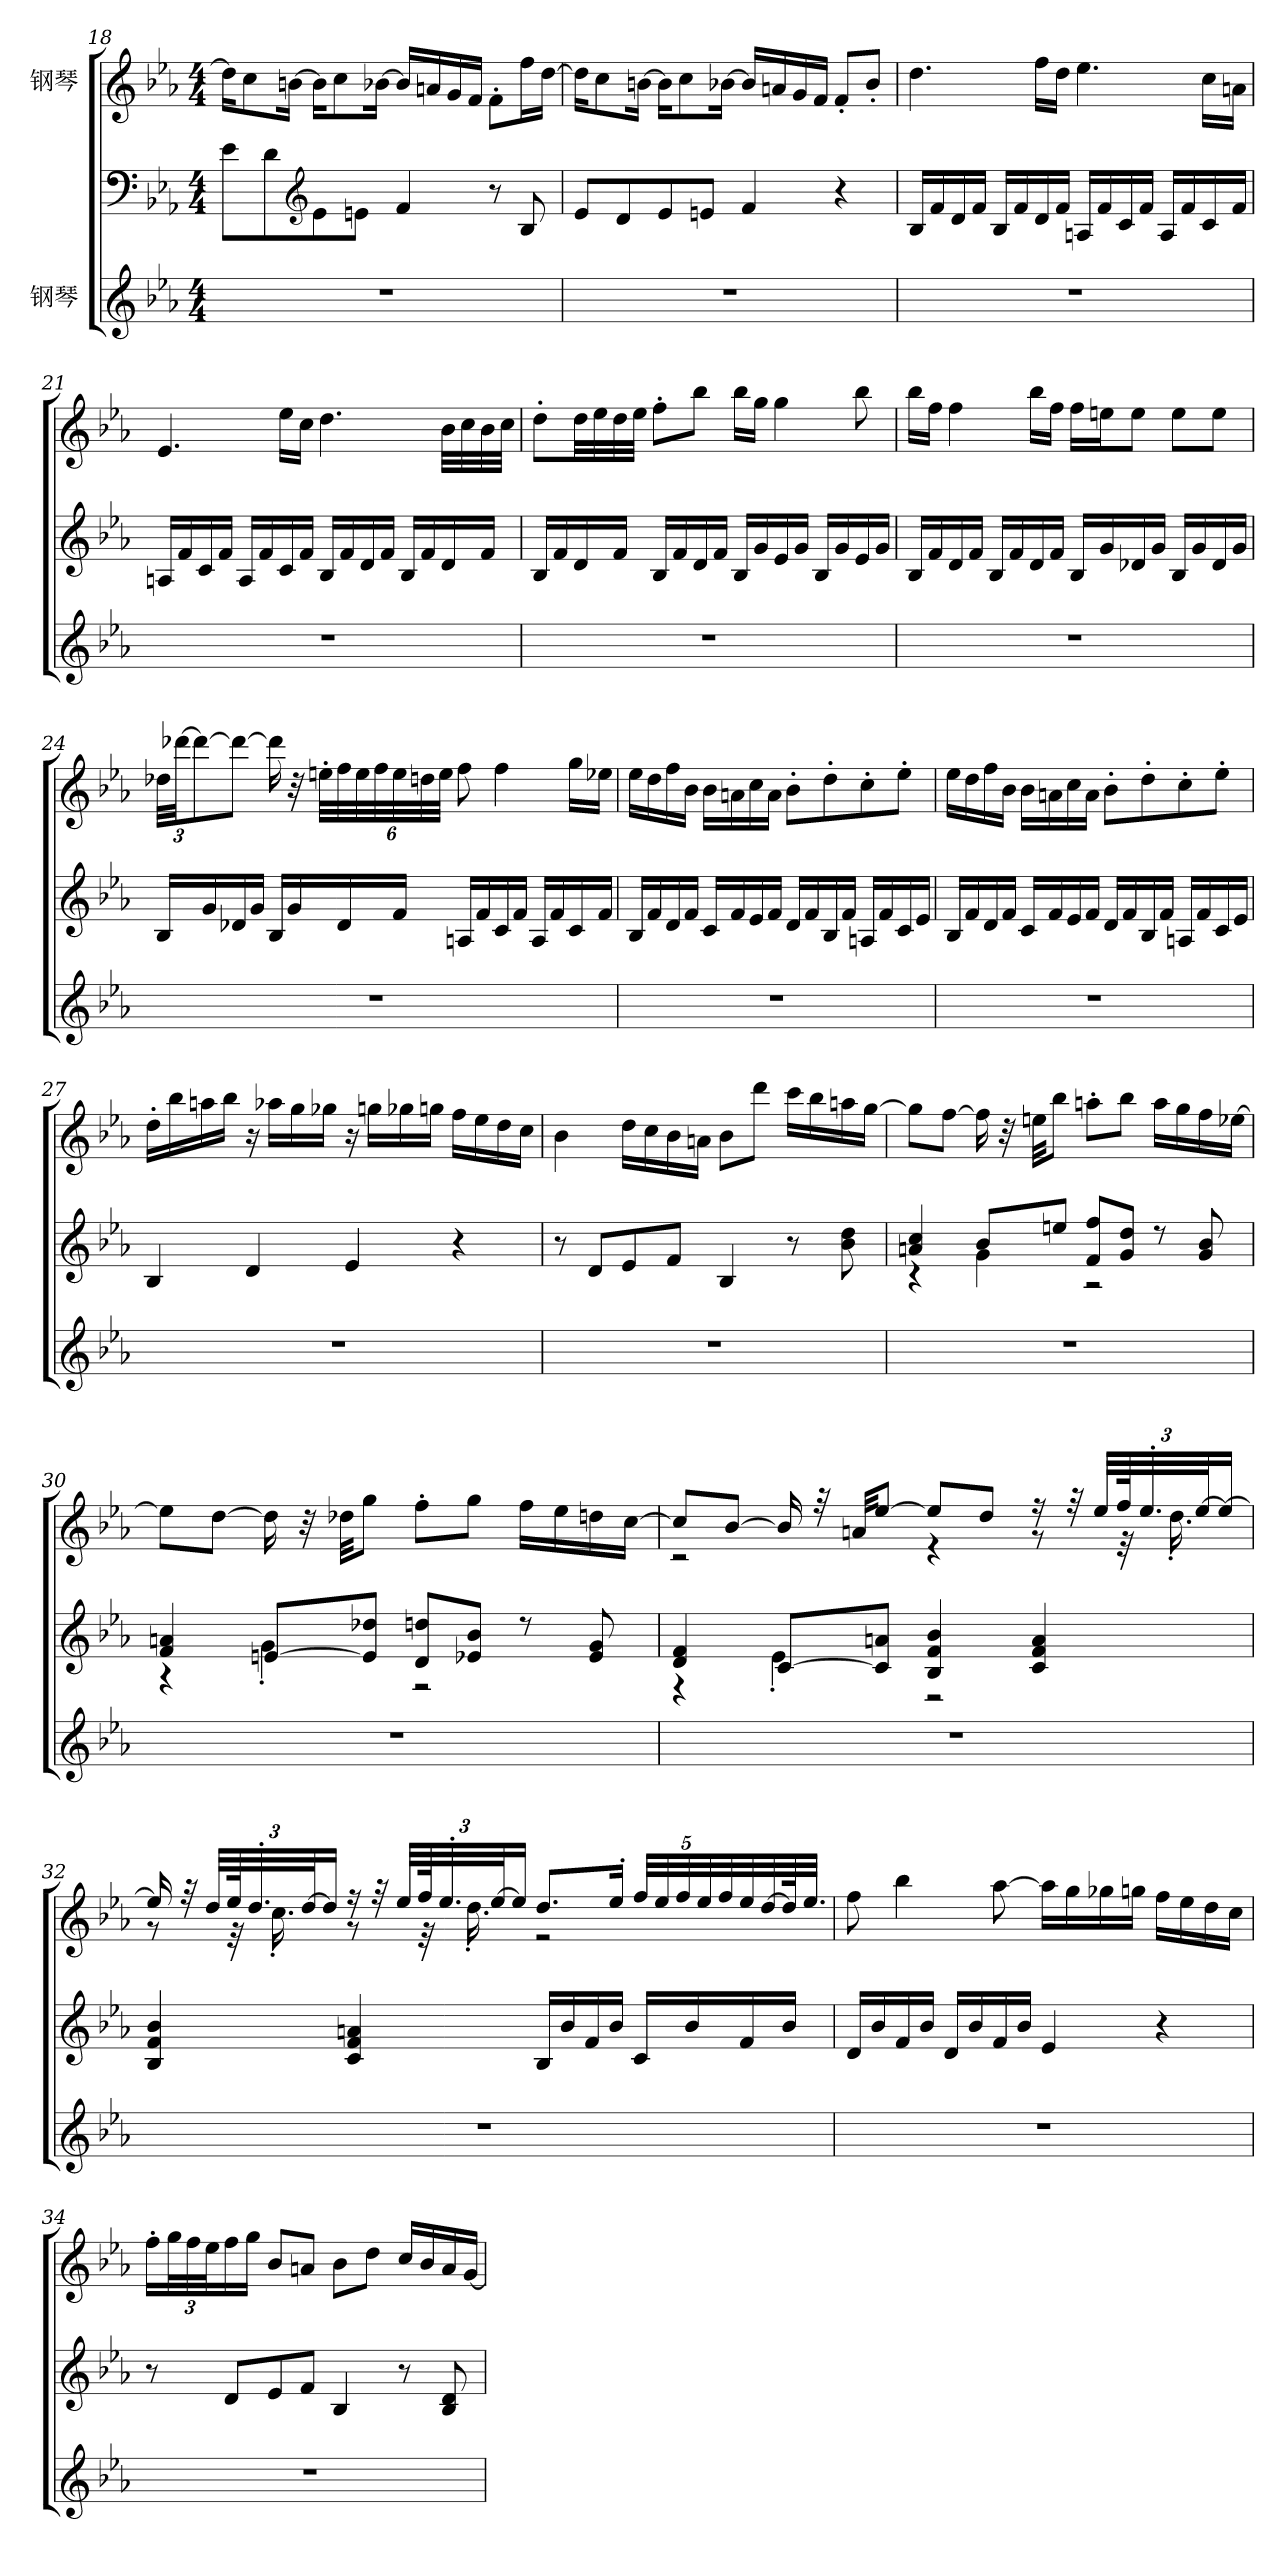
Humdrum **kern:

**kern	**kern	**kern
*part2	*part2	*part1
*staff3	*staff2	*staff1
*I"钢琴	*	*I"钢琴
!!LO:LB:g=z
*clefG2	*clefF4	*clefG2
*k[b-e-a-]	*k[b-e-a-]	*k[b-e-a-]
*M4/4	*M4/4	*M4/4
=18	=18	=18
1r	8e-\L	16dd\KL]
.	.	8cc\
.	8d\	.
.	.	[16bn\Jk
*	*clefG2	*
.	8e-\	16b\KL]
.	.	8cc\
.	8en\J	.
.	.	[16b-X\Jk
.	4f/	16b-/LL]
.	.	16an/
.	.	16g/
.	.	16f/JJ
.	8r	8f'\L
.	8B-/	16ff\L
.	.	[16dd\JJ
=19	=19	=19
1r	8e-/L	16dd\KL]
.	.	8cc\
.	8d/	.
.	.	[16bn\Jk
.	8e-/	16b\KL]
.	.	8cc\
.	8en/J	.
.	.	[16b-X\Jk
.	4f/	16b-/LL]
.	.	16an/
.	.	16g/
.	.	16f/JJ
.	4r	8f'/L
.	.	8b-'/J
!!LO:LB:g=z
=20	=20	=20
1r	16B-/LL	4.dd\
.	16f/	.
.	16d/	.
.	16f/JJ	.
.	16B-/LL	.
.	16f/	.
.	16d/	16ff\LL
.	16f/JJ	16dd\JJ
.	16An/LL	4.ee-\
.	16f/	.
.	16c/	.
.	16f/JJ	.
.	16A/LL	.
.	16f/	.
.	16c/	16cc\LL
.	16f/JJ	16an\JJ
=21	=21	=21
1r	16An/LL	4.e-/
.	16f/	.
.	16c/	.
.	16f/JJ	.
.	16A/LL	.
.	16f/	.
.	16c/	16ee-\LL
.	16f/JJ	16cc\JJ
.	16B-/LL	4.dd\
.	16f/	.
.	16d/	.
.	16f/JJ	.
.	16B-/LL	.
.	16f/	.
.	16d/	32b-\LLL
.	.	32cc\
.	16f/JJ	32b-\
.	.	32cc\JJJ
!!LO:PB:g=z
=22	=22	=22
1r	16B-/LL	8dd'\L
.	16f/	.
.	16d/	32dd\LL
.	.	32ee-\
.	16f/JJ	32dd\
.	.	32ee-\JJJ
.	16B-/LL	8ff'\L
.	16f/	.
.	16d/	8bb-\J
.	16f/JJ	.
.	16B-/LL	16bb-\LL
.	16g/	16gg\JJ
.	16e-/	4gg\
.	16g/JJ	.
.	16B-/LL	.
.	16g/	.
.	16e-/	8bb-\
.	16g/JJ	.
=23	=23	=23
1r	16B-/LL	16bb-\LL
.	16f/	16ff\JJ
.	16d/	4ff\
.	16f/JJ	.
.	16B-/LL	.
.	16f/	.
.	16d/	16bb-\LL
.	16f/JJ	16ff\JJ
.	16B-/LL	16ff\LL
.	16g/	16een\J
.	16d-X/	8ee\J
.	16g/JJ	.
.	16B-/LL	8ee\L
.	16g/	.
.	16d-/	8ee\J
.	16g/JJ	.
!!LO:LB:g=z
=24	=24	=24
*	*	*Xbrackettup
1r	16B-/LL	48dd-X\LLL
.	.	[48ddd-X\JJ
.	.	12ddd-\_
.	16g/	.
.	16d-X/	8ddd-\J_
.	16g/JJ	.
.	16B-/LL	16ddd-\]
.	16g/	32r
.	.	32een'\LLL
.	16d-/	48ff\
.	.	48ee\
.	.	48ff\
.	16f/JJ	48ee\
.	.	48ddn\
.	.	48ee\JJJ
.	16An/LL	8ff\
.	16f/	.
.	16c/	4ff\
.	16f/JJ	.
.	16A/LL	.
.	16f/	.
.	16c/	16gg\LL
.	16f/JJ	16ee-X\JJ
=25	=25	=25
1r	16B-/LL	16ee-\LL
.	16f/	16dd\
.	16d/	16ff\
.	16f/JJ	16b-\JJ
.	16c/LL	16b-\LL
.	16f/	16an\
.	16e-/	16cc\
.	16f/JJ	16a\JJ
.	16d/LL	8b-'\L
.	16f/	.
.	16B-/	8dd'\
.	16f/JJ	.
.	16An/LL	8cc'\
.	16f/	.
.	16c/	8ee-'\J
.	16e-/JJ	.
!!LO:LB:g=z
=26	=26	=26
1r	16B-/LL	16ee-\LL
.	16f/	16dd\
.	16d/	16ff\
.	16f/JJ	16b-\JJ
.	16c/LL	16b-\LL
.	16f/	16an\
.	16e-/	16cc\
.	16f/JJ	16a\JJ
.	16d/LL	8b-'\L
.	16f/	.
.	16B-/	8dd'\
.	16f/JJ	.
.	16An/LL	8cc'\
.	16f/	.
.	16c/	8ee-'\J
.	16e-/JJ	.
=27	=27	=27
1r	4B-/	16dd'\LL
.	.	16bb-\
.	.	16aan\
.	.	16bb-\JJ
.	4d/	16r
.	.	16aa-X\LL
.	.	16gg\
.	.	16gg-X\JJ
.	4e-/	16r
.	.	16ggn\LL
.	.	16gg-X\
.	.	16ggn\JJ
.	4r	16ff\LL
.	.	16ee-\
.	.	16dd\
.	.	16cc\JJ
!!LO:LB:g=z
=28	=28	=28
1r	8r	4b-\
.	8d/L	.
.	8e-/	16dd\LL
.	.	16cc\
.	8f/J	16b-\
.	.	16an\JJ
.	4B-/	8b-\L
.	.	8ddd\J
.	8r	16ccc\LL
.	.	16bb-\
.	8b-\ 8dd\	16aan\
.	.	[16gg\JJ
=29	=29	=29
*	*^	*
1r	4an/ 4cc/	4r	8gg\L]
.	.	.	[8ff\J
.	8b-/L	4g\	16ff\]
.	.	.	32r
.	.	.	32een\KKL
.	8een/J	.	8bb-\J
.	8f/ 8ff/L	2r	8aan'\L
.	8g/ 8dd/J	.	8bb-\J
.	8r	.	16aa\LL
.	.	.	16gg\
.	8g/ 8b-/	.	16ff\
.	.	.	[16ee-X\JJ
!!LO:PB:g=z
=30	=30	=30	=30
1r	4f/ 4an/	4r	8ee-\L]
.	.	.	[8dd\J
.	[8en/L	4g'\	16dd\]
.	.	.	32r
.	.	.	32dd-X\KKL
.	8e/] 8dd-X/J	.	8gg\J
.	8d/ 8ddn/L	2r	8ff'\L
.	8e-X/ 8b-/J	.	8gg\J
.	8r	.	16ff\LL
.	.	.	16ee-\
.	8e-/ 8g/	.	16ddn\
.	.	.	[16cc\JJ
=31	=31	=31	=31
*	*	*	*^
1r	4d/ 4f/	4r	8cc/L]	2r
.	.	.	[8b-/J	.
.	[8c/L	4e-'\	16b-/]	.
.	.	.	32r	.
.	.	.	32an/KKL	.
.	8c/] 8an/J	.	[8ee-/J	.
.	4B-/ 4f/ 4b-/	2r	8ee-/L]	4r
.	.	.	8dd/J	.
.	4c/ 4f/ 4a/	.	16r	8r
.	.	.	32r	.
.	.	.	32ee-/LLL	.
.	.	.	96ff/K	32r
.	.	.	48.ee-'/	.
.	.	.	.	16.dd'\
.	.	.	[48ee-/J	.
.	.	.	16ee-/JJ_	.
*	*v	*v	*	*
!!LO:LB:g=z	!!
=32	=32	=32	=32
1r	4B-/ 4f/ 4b-/	16ee-/]	8r
.	.	32r	.
.	.	32dd/LLL	.
.	.	96ee-/K	32r
.	.	48.dd'/	.
.	.	.	16.cc'\
.	.	[48dd/J	.
.	.	16dd/JJ]	.
.	4c/ 4f/ 4an/	16r	8r
.	.	32r	.
.	.	32ee-/LLL	.
.	.	96ff/K	32r
.	.	48.ee-'/	.
.	.	.	16.dd'\
.	.	[48ee-/J	.
.	.	16ee-/JJ]	.
.	16B-/LL	8.dd/L	2r
.	16b-/	.	.
.	16f/	.	.
.	16b-/JJ	16ee-'/Jk	.
.	16c/LL	40ff/LLL	.
.	.	40ee-/	.
.	.	40ff/	.
.	16b-/	.	.
.	.	40ee-/	.
.	.	40ff/	.
.	16f/	32ee-/	.
.	.	[32dd/	.
.	16b-/JJ	64dd/K]	.
.	.	32.ee-/JJJ	.
*	*	*v	*v
!!LO:LB:g=z
=33	=33	=33
1r	16d/LL	8ff\
.	16b-/	.
.	16f/	4bb-\
.	16b-/JJ	.
.	16d/LL	.
.	16b-/	.
.	16f/	[8aa-\
.	16b-/JJ	.
.	4e-/	16aa-\LL]
.	.	16gg\
.	.	16gg-X\
.	.	16ggn\JJ
.	4r	16ff\LL
.	.	16ee-\
.	.	16dd\
.	.	16cc\JJ
=34	=34	=34
1r	8r	16ff'\LL
.	.	48gg\L
.	.	48ff\
.	.	48ee-\J
.	8d/L	16ff\
.	.	16gg\JJ
.	8e-/	8b-/L
.	8f/J	8an/J
.	4B-/	8b-\L
.	.	8dd\J
.	8r	16cc/LL
.	.	16b-/
.	8B-/ 8d/	16a/
.	.	[16g/JJ
=	=	=
*-	*-	*-
